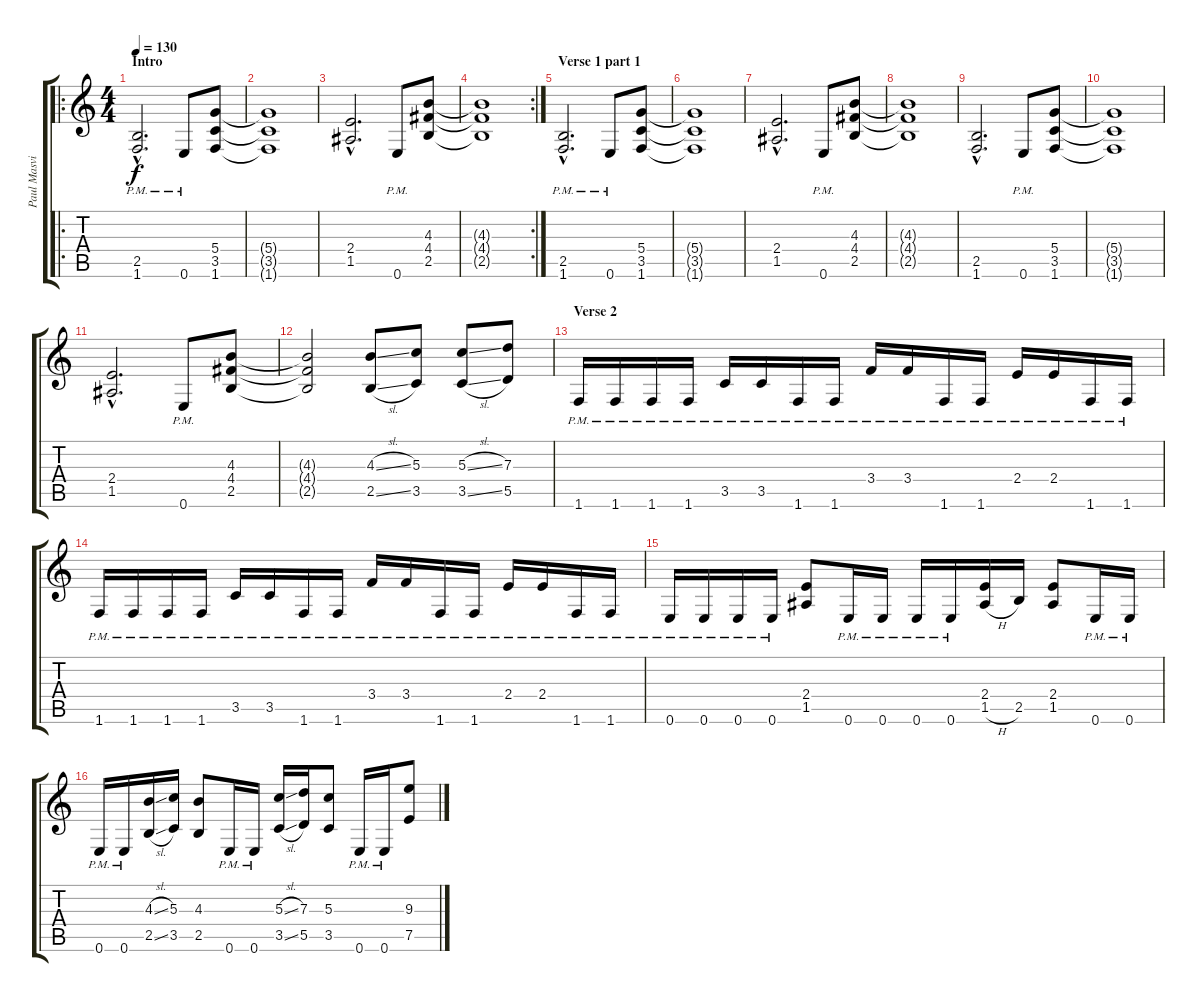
\track ("Paul Masvidal" "Paul Masvi") {instrument distortionguitar}
\staff {score tabs}
\tuning (E4 B3 G3 D3 A2 E2) {hide}
\ro
\ts (4 4)
\section ("" "Intro")
\tempo 130
\clef g2
\ks c
(2.5{hac pm} 1.6{hac pm}).2{d dy f instrument distortionguitar} 0.6{pm}.8 (5.4 3.5 1.6).8 |
(5.4{t} 3.5{t} 1.6{t}).1 |
(2.4{hac} 1.5{hac}).2{d} 0.6{pm}.8 (4.3 4.4 2.5).8 |
\rc 2
(4.3{t} 4.4{t} 2.5{t}).1 |
\section ("" "Verse 1 part 1")
(2.5{hac pm} 1.6{hac pm}).2{d} 0.6{pm}.8 (5.4 3.5 1.6).8 |
(5.4{t} 3.5{t} 1.6{t}).1 |
(2.4{hac} 1.5{hac}).2{d} 0.6{pm}.8 (4.3 4.4 2.5).8 |
(4.3{t} 4.4{t} 2.5{t}).1 |
(2.5{hac} 1.6{hac}).2{d} 0.6{pm}.8 (5.4 3.5 1.6).8 |
(5.4{t} 3.5{t} 1.6{t}).1 |
(2.4{hac} 1.5{hac}).2{d} 0.6{pm}.8 (4.3 4.4 2.5).8 |
(4.3{t} 4.4{t} 2.5{t}).2 (4.3{sl} 2.5{sl}).8 (5.3 3.5).8 (5.3{sl} 3.5{sl}).8 (7.3 5.5).8 |
\section ("" "Verse 2")
1.6{pm}.16 1.6{pm}.16 1.6{pm}.16 1.6{pm}.16 3.5{pm}.16 3.5{pm}.16 1.6{pm}.16 1.6{pm}.16 3.4{pm}.16 3.4{pm}.16 1.6{pm}.16 1.6{pm}.16 2.4{pm}.16 2.4{pm}.16 1.6{pm}.16 1.6{pm}.16 |
1.6{pm}.16 1.6{pm}.16 1.6{pm}.16 1.6{pm}.16 3.5{pm}.16 3.5{pm}.16 1.6{pm}.16 1.6{pm}.16 3.4{pm}.16 3.4{pm}.16 1.6{pm}.16 1.6{pm}.16 2.4{pm}.16 2.4{pm}.16 1.6{pm}.16 1.6{pm}.16 |
0.6{pm}.16 0.6{pm}.16 0.6{pm}.16 0.6{pm}.16 (2.4 1.5).8 0.6{pm}.16 0.6{pm}.16 0.6{pm}.16 0.6{pm}.16 (2.4 1.5{h}).16 2.5.16 (2.4 1.5).8 0.6{pm}.16 0.6{pm}.16 |
0.6{pm}.16 0.6{pm}.16 (4.3{sl} 2.5{sl}).16 (5.3 3.5).16 (4.3 2.5).8 0.6{pm}.16 0.6{pm}.16 (5.3{sl} 3.5{sl}).16 (7.3 5.5).16 (5.3 3.5).8 0.6{pm}.16 0.6{pm}.16 (9.3 7.5).8
